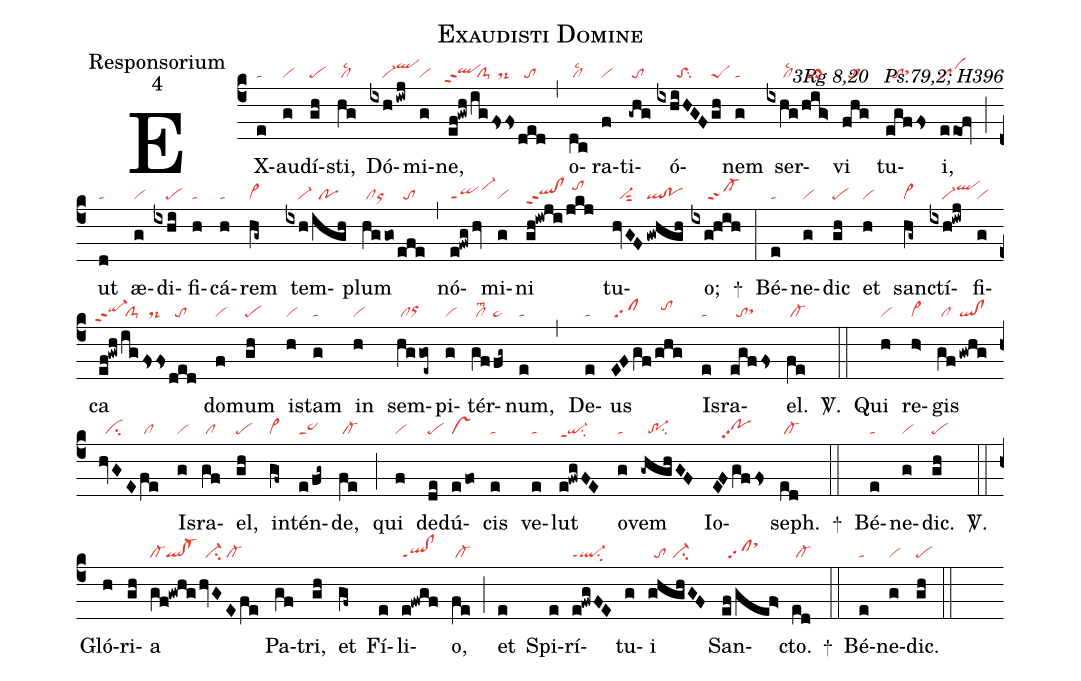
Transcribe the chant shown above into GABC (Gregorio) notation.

name:Exaudisti Domine;
office-part:Responsorium;
mode:4;
commentary:ꝶ 3Rg 8,20 ꝟ Ps.79,2; H396;
nabc-lines:1;
%%
(c4)
EX(e|ta)au(g|vi)dí(gh|pe)sti,(hg|/cllsc2) Dó(ixh|////vi-|!iwj|qlhj)mi(g|vi)ne,(ef!gwh|`qlhhppt2|/ig|//clS-|fss|//ds-|ded|//to) (,)
o(dc|/cllsc2)ra(f|vi)ti(-ghg|/to)ó(ixhiHGF|//////toSsu2|gh|peS)nem(g|ta) ser(ixhg|/////cllsc2|/hig>|//to>)vi(fhg|//to) tu(egffs|//tosthh)i,(eeof|sa) (;)
ut(d|ta) æ(g|vi)di(ixhi|////pe)fi(h|ta)cá(h|ta)rem(hg~|cl~) tem(ixh|////vi-|/igh|//po)plum(hggo|/clor|/efe|//to) (,)
nó(e!fwg/hv|qippt1vi-hj)mi(g|vi)ni(gh!iwji|qlhh!clhhppt2|/jkj|//tohj) tu(hvGF|//vi-sut2|gwhgh|ql!po)o;(ixg!hih|/////sf-) +(:)
Bé(e|ta)ne(g|vi)dic(gh|pe) et(h|vi) san(hg~|cl~)ctí(ixh!iwj|////vi-qlhj)fi(g|vi)ca(ef!gwh|`qi-hhppt2|/ig|/clS-|fss|//ds-|ded|//to) do(f|vi)mum(gh|pe) i(h|vi)stam(g|ta) in(h|vi) sem(hg/goe~|/clorhh)pi(g|vi)tér(gf|/cllsm2|/fg~|pe~)num,(e|ta) (,)
De(e|ta)us(EFgf|/sf|/ghg|//tohi) Is(e|ta)ra(egffs|//tosthh)el.(fe|/cl-) <sp>V/</sp>.(::)
Qui(h|vi) re(h>|vi>)gis(gf|/cl|!gwhg|ql!cl|hvGE|//ci|fe|/cl) Is(g|vi)ra(gf|/cl)el,(gh|pe) in(gf~|cl~)tén(e/fg~|sa~)de,(fe|/cl-) (;)
qui(f|vi) de(de|pe)dú(efo|vs)cis(e|ta) ve(e|ta)lut(e!fwgFE|qi-ppt1su2) o(g|ta)vem(-ghghGF|//tr-1su2) Io(EFgffs|///pohhpp2)seph.(ed|/cl-) +(::)
Bé(e|ta)ne(g|vi)dic.(gh|pe) <sp>V/</sp>.(::)
Gló(h)ri(gh)a(gf!gwhg|cl-ql!cl-|hvGEfe|//ci-/cl-) Pa(gf)tri,(gh) et(gf~) Fí(e)li(e!fwgf|ql!clppt1)o,(fe|/cl-) (;)
et(e) Spi(e)rí(e!fwgFE|ql-ppt1su2)tu(g)i(ghghGF|//to//ci-) San(ef/gef>|//sfsthk)cto.(ed|/cl-) +(::)
Bé(e|ta)ne(g|vi)dic.(gh|pe) (::)
